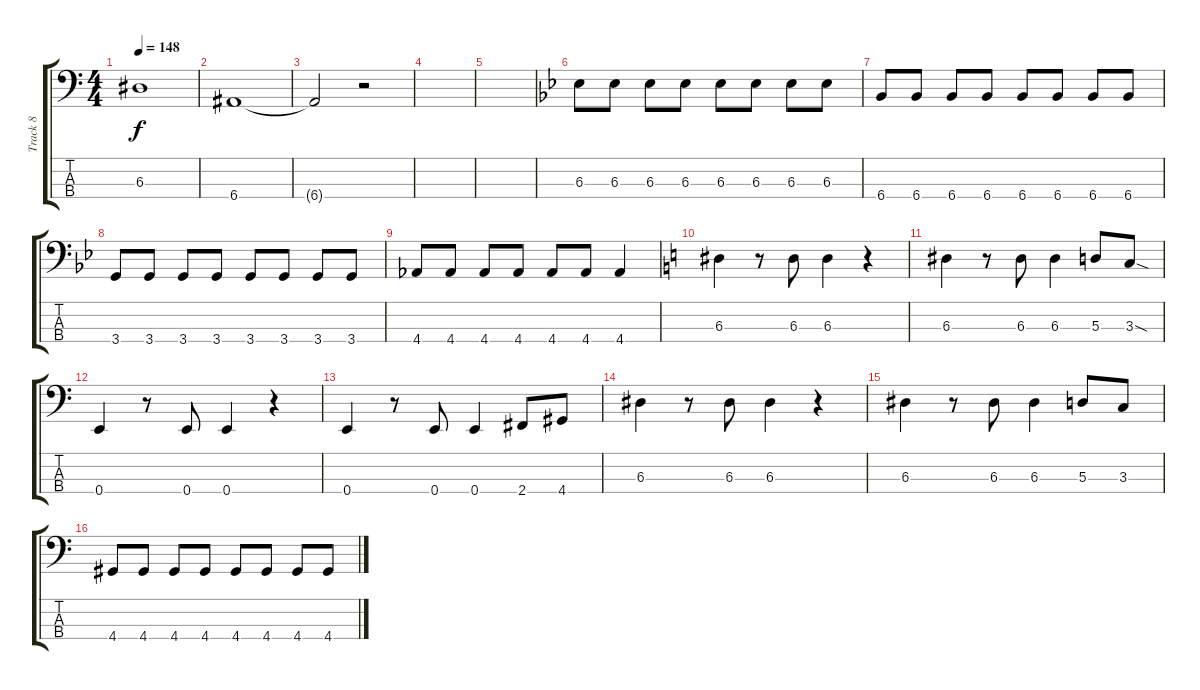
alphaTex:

\track ("Track 8" "Track 8") {mute instrument electricbasspick}
\staff {score tabs}
\tuning (G2 D2 A1 E1) {hide}
\ts (4 4)
\tempo 148
\clef f4
\ks c
6.3{t}.1{dy f} |
6.4.1{volume 1} |
6.4{t}.2 r.2 |
|
|
\ks bb
6.3.8 6.3.8 6.3.8 6.3.8 6.3.8 6.3.8 6.3.8 6.3.8 |
6.4.8 6.4.8 6.4.8 6.4.8 6.4.8 6.4.8 6.4.8 6.4.8 |
3.4.8 3.4.8 3.4.8 3.4.8 3.4.8 3.4.8 3.4.8 3.4.8 |
4.4.8 4.4.8 4.4.8 4.4.8 4.4.8 4.4.8 4.4.4 |
\ks c
6.3.4 r.8 6.3.8 6.3.4 r.4 |
6.3.4 r.8 6.3.8 6.3.4 5.3.8 3.3{sod}.8 |
0.4.4 r.8 0.4.8 0.4.4 r.4 |
0.4.4 r.8 0.4.8 0.4.4 2.4.8 4.4.8 |
6.3.4 r.8 6.3.8 6.3.4 r.4 |
6.3.4 r.8 6.3.8 6.3.4 5.3.8 3.3.8 |
4.4.8 4.4.8 4.4.8 4.4.8 4.4.8 4.4.8 4.4.8 4.4.8
